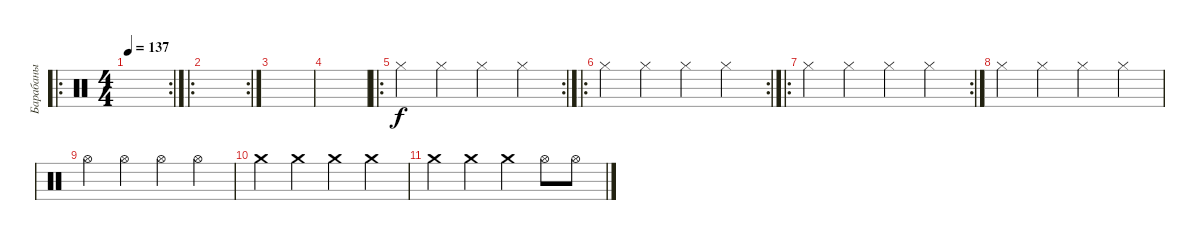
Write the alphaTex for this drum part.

\track ("Барабаны" "Барабаны") {instrument percussion}
\staff {score}
\articulation defaults
\ro
\rc 2
\ts (4 4)
\tempo 137
\clef neutral
\ks c
|
\ro
\rc 2
|
|
|
\ro
\rc 2 "Hi-Hat (closed)".4 "Hi-Hat (closed)".4 "Hi-Hat (closed)".4 "Hi-Hat (closed)".4
|
\ro
\rc 2 "Hi-Hat (closed)".4 "Hi-Hat (closed)".4 "Hi-Hat (closed)".4 "Hi-Hat (closed)".4
|
\ro
\rc 2 "Hi-Hat (closed)".4 "Hi-Hat (closed)".4 "Hi-Hat (closed)".4 "Hi-Hat (closed)".4
|
"Hi-Hat (closed)".4 "Hi-Hat (closed)".4 "Hi-Hat (closed)".4 "Hi-Hat (closed)".4 |
"Hi-Hat (open)".4 "Hi-Hat (open)".4 "Hi-Hat (open)".4 "Hi-Hat (open)".4 |
"Crash medium (hit)".4 "Crash medium (hit)".4 "Crash medium (hit)".4 "Crash medium (hit)".4 |
"Crash medium (hit)".4 "Crash medium (hit)".4 "Crash medium (hit)".4 "Hi-Hat (open)".8 "Hi-Hat (open)".8
